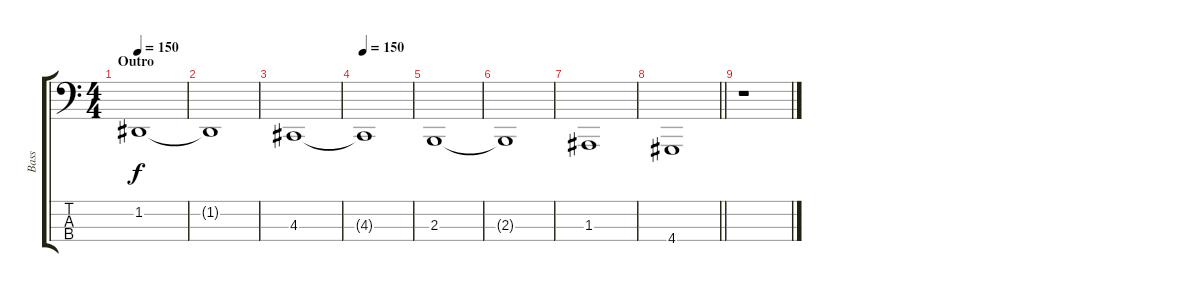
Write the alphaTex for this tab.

\track ("Bass" "Bass") {instrument lead8bassandlead}
\staff {score tabs}
\tuning (G2 D2 A1 E1) {hide}
\ts (4 4)
\section ("" "Outro")
\tempo 150
\clef f4
\ks c
1.2.1{dy f} |
1.2{t}.1 |
4.3.1 |
\tempo 150
4.3{t}.1 |
2.3.1 |
2.3{t}.1 |
1.3.1 |
\barLineRight lightlight
4.4.1 |
r.1
